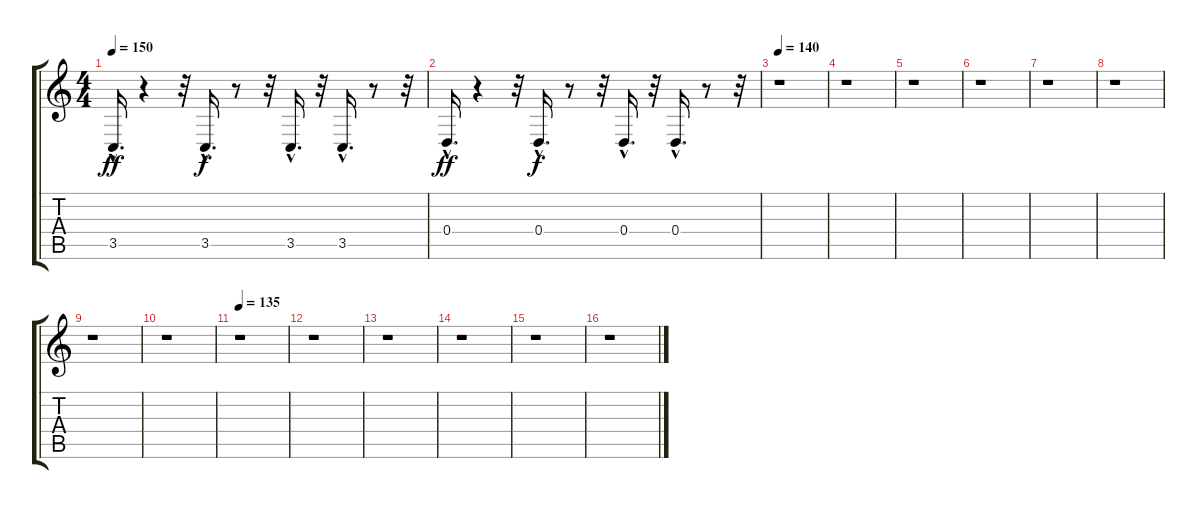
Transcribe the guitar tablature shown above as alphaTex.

\track "" {instrument timpani}
\staff {score tabs}
\tuning (E4 B3 G3 D3 A2 E2) {hide}
\ts (4 4)
\tempo 150
\clef g2
\ks c
3.5{hac}.16{d dy ff} r.4 r.32 3.5{hac}.16{d dy f} r.8 r.32 3.5{hac}.16{d} r.32 3.5{hac}.16{d} r.8 r.32 |
0.4{hac}.16{d dy ff} r.4 r.32 0.4{hac}.16{d dy f} r.8 r.32 0.4{hac}.16{d} r.32 0.4{hac}.16{d} r.8 r.32 |
\tempo 140
r.1 |
r.1 |
r.1 |
r.1 |
r.1 |
r.1 |
r.1 |
r.1 |
\tempo 135
r.1 |
r.1 |
r.1 |
r.1 |
r.1 |
r.1
